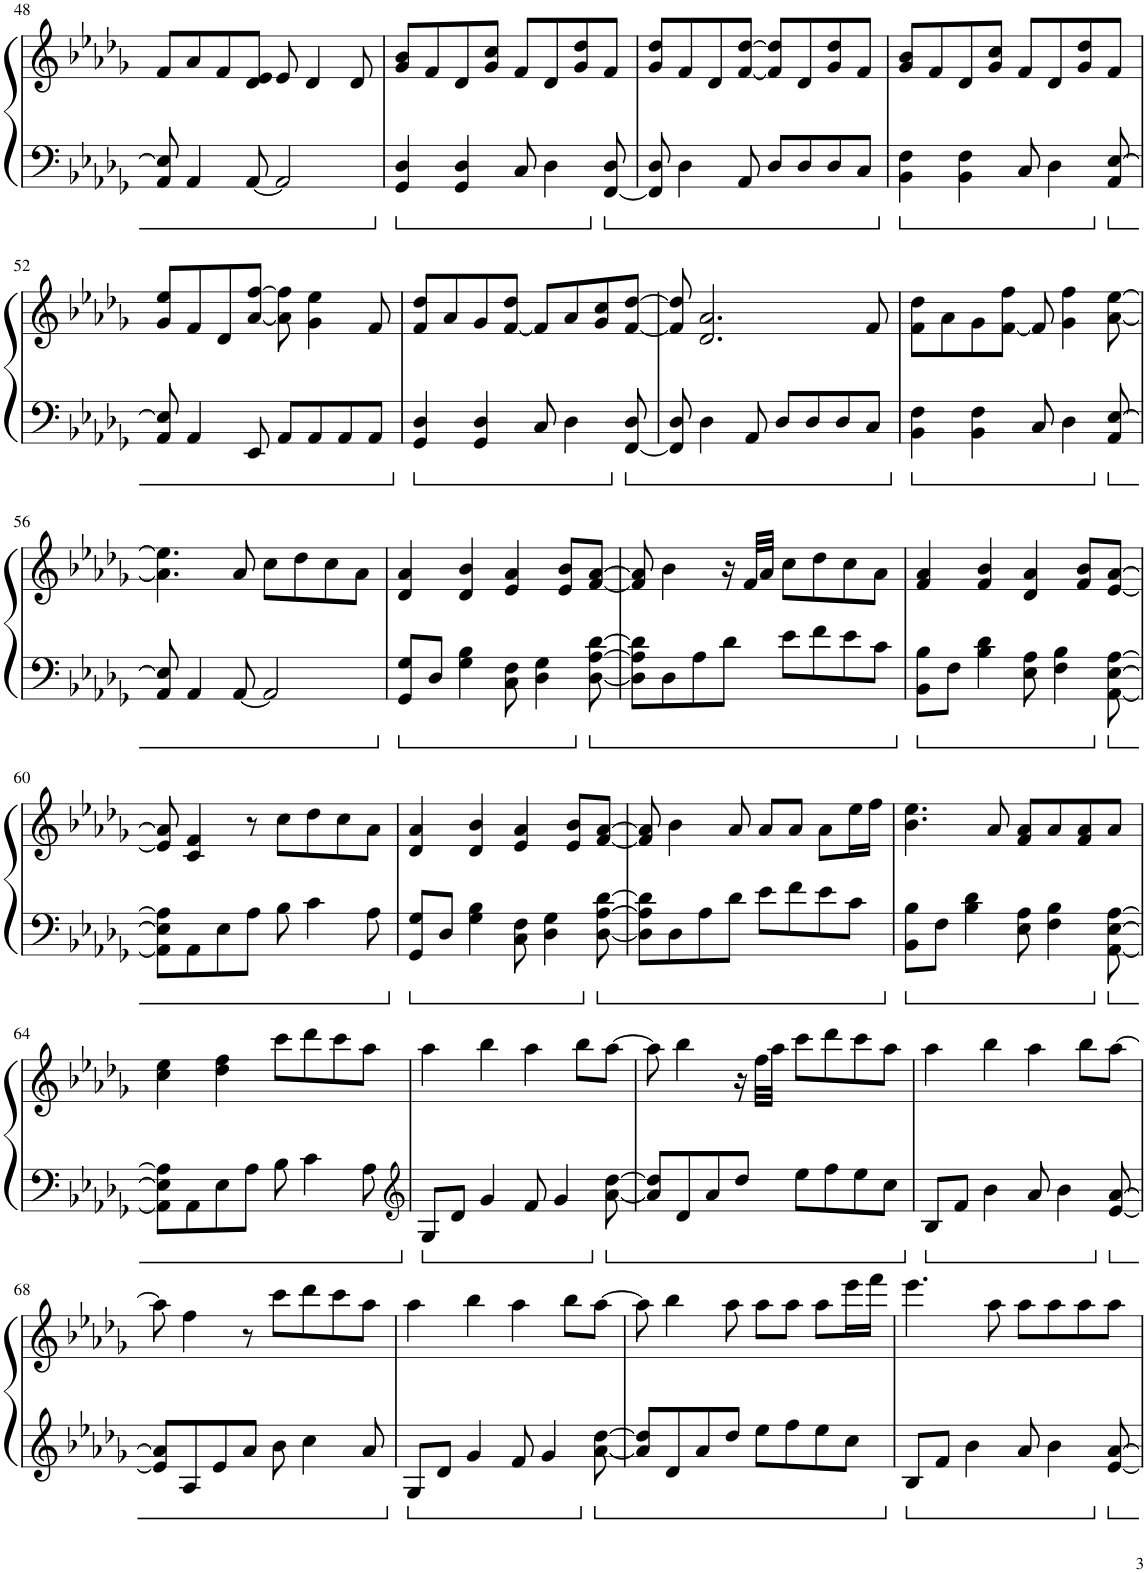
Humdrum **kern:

**kern	**kern
*part1	*part1
*staff2	*staff1
*I"Piano	*
*I'Pno.	*
!!LO:PB:g=z
*clefF4	*clefG2
*k[b-e-a-d-g-]	*k[b-e-a-d-g-]
*M4/4	*M4/4
=48	=48
8AA-/ 8E-/]	8f/L
4AA-/	8a-/
.	8f/
[8AA-/	8d-/ 8e-/J
2AA-/]	8e-/
.	4d-/
.	8d-/
=49	=49
4GG-/ 4D-/	8g-/ 8b-/L
.	8f/
4GG-/ 4D-/	8d-/
.	8g-/ 8cc/J
8C/	8f/L
4D-\	8d-/
.	8g-/ 8dd-/
[8FF/ 8D-/	8f/J
=50	=50
8FF/] 8D-/	8g-/ 8dd-/L
4D-\	8f/
.	8d-/
8AA-/	[8f/ [8dd-/J
8D-/L	8f/] 8dd-/]L
8D-/	8d-/
8D-/	8g-/ 8dd-/
8C/J	8f/J
=51	=51
4BB-\ 4F\	8g-/ 8b-/L
.	8f/
4BB-\ 4F\	8d-/
.	8g-/ 8cc/J
8C/	8f/L
4D-\	8d-/
.	8g-/ 8dd-/
8AA-/ [8E-/	8f/J
!!LO:LB:g=z
=52	=52
8AA-/ 8E-/]	8g-/ 8ee-/L
4AA-/	8f/
.	8d-/
8EE-/	[8a-/ [8ff/J
8AA-/L	8a-\] 8ff\]
8AA-/	4g-\ 4ee-\
8AA-/	.
8AA-/J	8f/
=53	=53
4GG-/ 4D-/	8f/ 8dd-/L
.	8a-/
4GG-/ 4D-/	8g-/
.	[8f/ 8dd-/J
8C/	8f/L]
4D-\	8a-/
.	8g-/ 8cc/
[8FF/ 8D-/	[8f/ [8dd-/J
=54	=54
8FF/] 8D-/	8f/] 8dd-/]
4D-\	2.d-/ 2.a-/
8AA-/	.
8D-/L	.
8D-/	.
8D-/	.
8C/J	8f/
=55	=55
4BB-\ 4F\	8f\ 8dd-\L
.	8a-\
4BB-\ 4F\	8g-\
.	[8f\ 8ff\J
8C/	8f/]
4D-\	4g-\ 4ff\
8AA-/ [8E-/	[8a-\ [8ee-\
!!LO:LB:g=z
=56	=56
8AA-/ 8E-/]	4.a-\] 4.ee-\]
4AA-/	.
[8AA-/	8a-/
2AA-/]	8cc\L
.	8dd-\
.	8cc\
.	8a-\J
=57	=57
8GG-/ 8G-/L	4d-/ 4a-/
8D-/J	.
4G-\ 4B-\	4d-/ 4b-/
8C\ 8F\	4e-/ 4a-/
4D-\ 4G-\	.
.	8e-/ 8b-/L
[8D-\ [8A-\ [8d-\	[8f/ [8a-/J
=58	=58
8D-\] 8A-\] 8d-\]L	8f/] 8a-/]
8D-\	4b-\
8A-\	.
8d-\J	16r
.	32f/LLL
.	32a-/JJJ
8e-\L	8cc\L
8f\	8dd-\
8e-\	8cc\
8c\J	8a-\J
=59	=59
8BB-\ 8B-\L	4f/ 4a-/
8F\J	.
4B-\ 4d-\	4f/ 4b-/
8E-\ 8A-\	4d-/ 4a-/
4F\ 4B-\	.
.	8f/ 8b-/L
[8AA-\ [8E-\ [8A-\	[8e-/ [8a-/J
!!LO:LB:g=z
=60	=60
8AA-\] 8E-\] 8A-\]L	8e-/] 8a-/]
8AA-\	4c/ 4f/
8E-\	.
8A-\J	8r
8B-\	8cc\L
4c\	8dd-\
.	8cc\
8A-\	8a-\J
=61	=61
8GG-/ 8G-/L	4d-/ 4a-/
8D-/J	.
4G-\ 4B-\	4d-/ 4b-/
8C\ 8F\	4e-/ 4a-/
4D-\ 4G-\	.
.	8e-/ 8b-/L
[8D-\ [8A-\ [8d-\	[8f/ [8a-/J
=62	=62
8D-\] 8A-\] 8d-\]L	8f/] 8a-/]
8D-\	4b-\
8A-\	.
8d-\J	8a-/
8e-\L	8a-/L
8f\	8a-/J
8e-\	8a-\L
8c\J	16ee-\L
.	16ff\JJ
=63	=63
8BB-\ 8B-\L	4.b-\ 4.ee-\
8F\J	.
4B-\ 4d-\	.
.	8a-/
8E-\ 8A-\	8f/ 8a-/L
4F\ 4B-\	8a-/
.	8f/ 8a-/
[8AA-\ [8E-\ [8A-\	8a-/J
!!LO:LB:g=z
=64	=64
8AA-\] 8E-\] 8A-\]L	4cc\ 4ee-\
8AA-\	.
8E-\	4dd-\ 4ff\
8A-\J	.
8B-\	8ccc\L
4c\	8ddd-\
.	8ccc\
8A-\	8aa-\J
=65	=65
*clefG2	*
8G-/L	4aa-\
8d-/J	.
4g-/	4bb-\
8f/	4aa-\
4g-/	.
.	8bb-\L
[8a-\ [8dd-\	[8aa-\J
=66	=66
8a-/] 8dd-/]L	8aa-\]
8d-/	4bb-\
8a-/	.
8dd-/J	16r
.	32ff\LLL
.	32aa-\JJJ
8ee-\L	8ccc\L
8ff\	8ddd-\
8ee-\	8ccc\
8cc\J	8aa-\J
=67	=67
8B-/L	4aa-\
8f/J	.
4b-\	4bb-\
8a-/	4aa-\
4b-\	.
.	8bb-\L
[8e-/ [8a-/	[8aa-\J
!!LO:LB:g=z
=68	=68
8e-/] 8a-/]L	8aa-\]
8A-/	4ff\
8e-/	.
8a-/J	8r
8b-\	8ccc\L
4cc\	8ddd-\
.	8ccc\
8a-/	8aa-\J
=69	=69
8G-/L	4aa-\
8d-/J	.
4g-/	4bb-\
8f/	4aa-\
4g-/	.
.	8bb-\L
[8a-\ [8dd-\	[8aa-\J
=70	=70
8a-/] 8dd-/]L	8aa-\]
8d-/	4bb-\
8a-/	.
8dd-/J	8aa-\
8ee-\L	8aa-\L
8ff\	8aa-\J
8ee-\	8aa-\L
8cc\J	16eee-\L
.	16fff\JJ
=71	=71
8B-/L	4.eee-\
8f/J	.
4b-\	.
.	8aa-\
8a-/	8aa-\L
4b-\	8aa-\
.	8aa-\
[8e-/ [8a-/	8aa-\J
=	=
*-	*-
